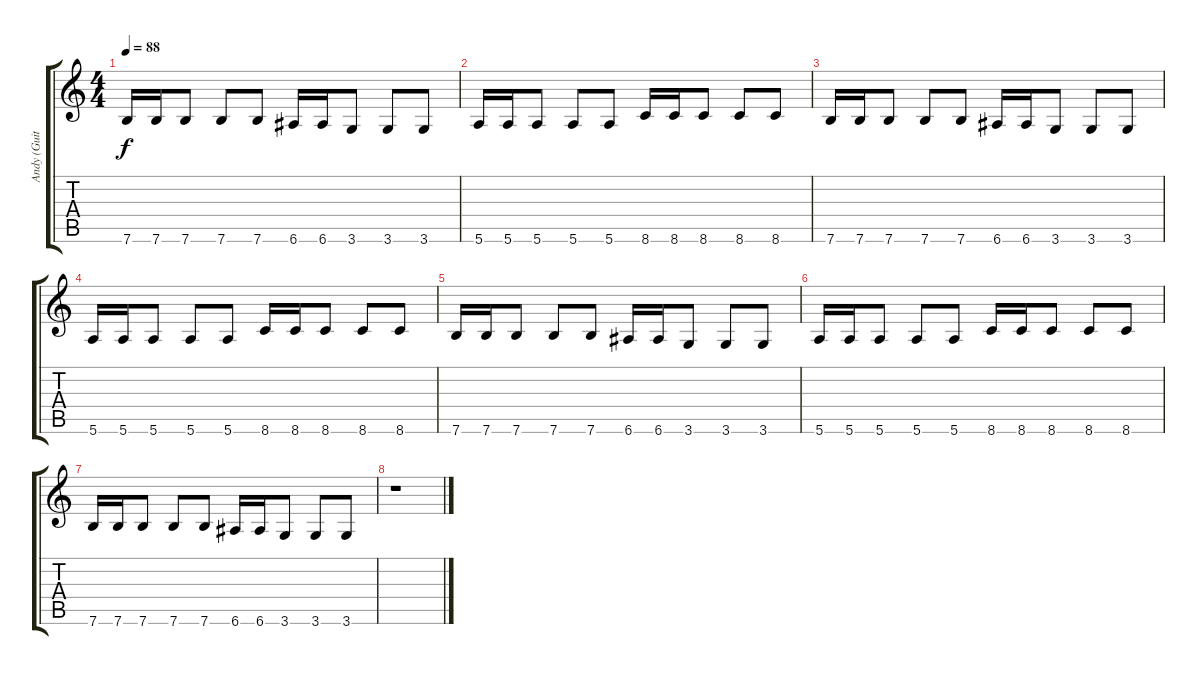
\track ("Andy (Guitar)" "Andy (Guit") {instrument overdrivenguitar}
\staff {score tabs}
\tuning (E4 B3 G3 D3 A2 E2) {hide}
\ts (4 4)
\tempo 88
\clef g2
\ks c
7.6.16{dy f} 7.6.16 7.6.8 7.6.8 7.6.8 6.6.16 6.6.16 3.6.8 3.6.8 3.6.8 |
5.6.16 5.6.16 5.6.8 5.6.8 5.6.8 8.6.16 8.6.16 8.6.8 8.6.8 8.6.8 |
7.6.16 7.6.16 7.6.8 7.6.8 7.6.8 6.6.16 6.6.16 3.6.8 3.6.8 3.6.8 |
5.6.16 5.6.16 5.6.8 5.6.8 5.6.8 8.6.16 8.6.16 8.6.8 8.6.8 8.6.8 |
7.6.16 7.6.16 7.6.8 7.6.8 7.6.8 6.6.16 6.6.16 3.6.8 3.6.8 3.6.8 |
5.6.16 5.6.16 5.6.8 5.6.8 5.6.8 8.6.16 8.6.16 8.6.8 8.6.8 8.6.8 |
7.6.16 7.6.16 7.6.8 7.6.8 7.6.8 6.6.16 6.6.16 3.6.8 3.6.8 3.6.8 |
r.1
